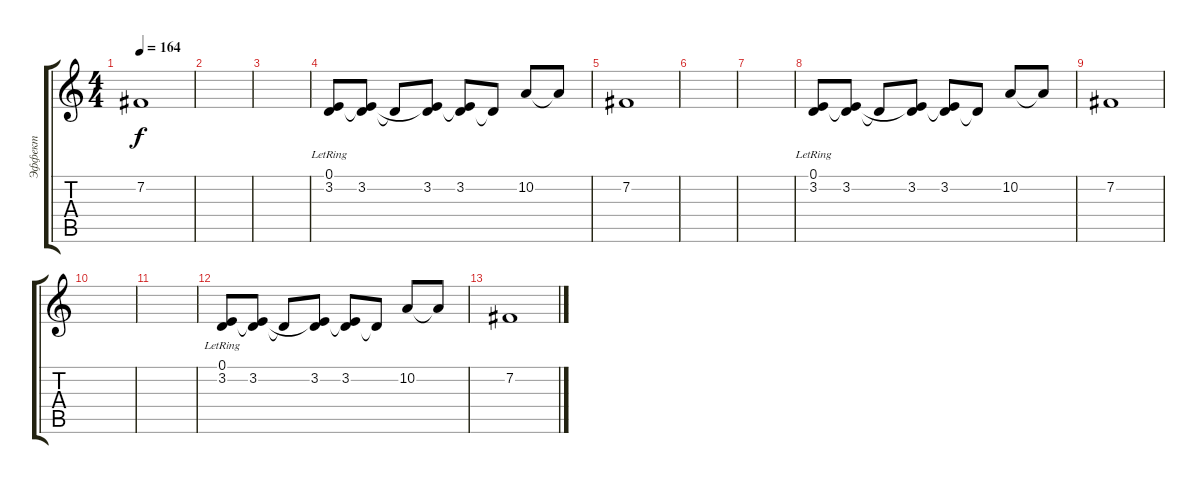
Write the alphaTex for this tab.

\track ("Эффект" "Эффект") {instrument marimba}
\staff {score tabs}
\tuning (E4 B3 G3 D3 A2 E2) {hide}
\ts (4 4)
\tempo 164
\clef g2
\ks c
7.2.1{dy f} |
|
|
(0.1 3.2{lr}).8 (0.1{t} 3.2).8 3.2{t}.8 (0.1{t} 3.2).8 (0.1{t} 3.2).8 3.2{t}.8 10.2.8 10.2{t}.8 |
7.2.1 |
|
|
(0.1 3.2{lr}).8 (0.1{t} 3.2).8 3.2{t}.8 (0.1{t} 3.2).8 (0.1{t} 3.2).8 3.2{t}.8 10.2.8 10.2{t}.8 |
7.2.1 |
|
|
(0.1 3.2{lr}).8 (0.1{t} 3.2).8 3.2{t}.8 (0.1{t} 3.2).8 (0.1{t} 3.2).8 3.2{t}.8 10.2.8 10.2{t}.8 |
7.2.1
